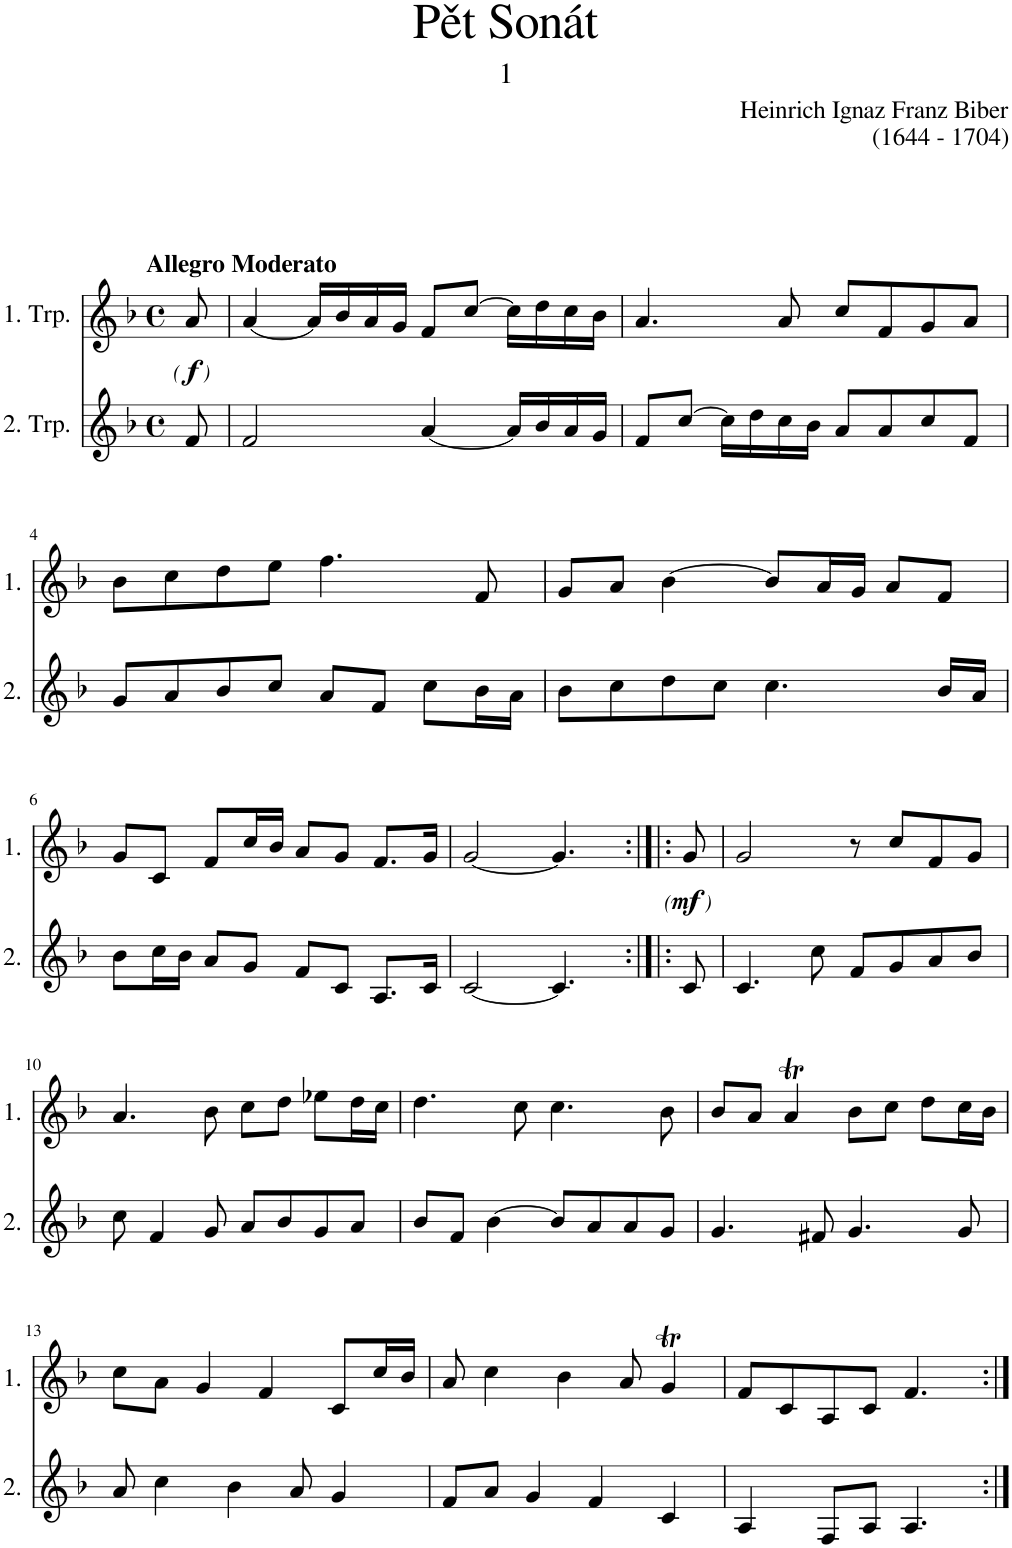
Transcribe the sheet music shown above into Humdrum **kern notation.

**kern	**kern	**dynam
*part2	*part1	*part1
*staff2	*staff1	*staff1
*I"2. Trp.	*I"1. Trp.	*
*clefG2	*clefG2	*
*ITrd1c2	*ITrd1c2	*
*k[b-]	*k[b-]	*
*M4/4	*M4/4	*
*met(c)	*met(c)	*
=1	=1	=1
!	!LO:TX:a:B:t=Allegro Moderato	!
!	!	!LO:DY:b
!	!	!LO:DY:n=1:b
!	!	!LO:DY:n=2:b
8f/	8a/	other-dynamics f other-dynamics
=2	=2	=2
2f/	[4a/	.
.	16a/LL]	.
.	16b-/	.
.	16a/	.
.	16g/JJ	.
[4a/	8f/L	.
.	[8cc/J	.
16a/LL]	16cc\LL]	.
16b-/	16dd\	.
16a/	16cc\	.
16g/JJ	16b-\JJ	.
=3	=3	=3
8f/L	4.a/	.
[8cc/J	.	.
16cc\LL]	.	.
16dd\	.	.
16cc\	8a/	.
16b-\JJ	.	.
8a/L	8cc/L	.
8a/	8f/	.
8cc/	8g/	.
8f/J	8a/J	.
!!LO:LB:g=z
=4	=4	=4
8g/L	8b-\L	.
8a/	8cc\	.
8b-/	8dd\	.
8cc/J	8ee\J	.
8a/L	4.ff\	.
8f/J	.	.
8cc\L	.	.
16b-\L	8f/	.
16a\JJ	.	.
=5	=5	=5
8b-\L	8g/L	.
8cc\	8a/J	.
8dd\	[4b-\	.
8cc\J	.	.
4.cc\	8b-/L]	.
.	16a/L	.
.	16g/JJ	.
.	8a/L	.
16b-/LL	8f/J	.
16a/JJ	.	.
!!LO:LB:g=z
=6	=6	=6
8b-\L	8g/L	.
16cc\L	8c/J	.
16b-\JJ	.	.
8a/L	8f/L	.
8g/J	16cc/L	.
.	16b-/JJ	.
8f/L	8a/L	.
8c/J	8g/J	.
8.A/L	8.f/L	.
16c/Jk	16g/Jk	.
=7	=7	=7
[2c/	[2g/	.
4.c/]	4.g/]	.
=8:|!|:	=8:|!|:	=8:|!|:
!	!	!LO:DY:b
!	!	!LO:DY:n=1:b
!	!	!LO:DY:n=2:b
8c/	8g/	other-dynamics mf other-dynamics
=9	=9	=9
4.c/	2g/	.
8cc\	.	.
8f/L	8r	.
8g/	8cc/L	.
8a/	8f/	.
8b-/J	8g/J	.
!!LO:LB:g=z
=10	=10	=10
8cc\	4.a/	.
4f/	.	.
8g/	8b-\	.
8a/L	8cc\L	.
8b-/	8dd\J	.
8g/	8ee-X\L	.
8a/J	16dd\L	.
.	16cc\JJ	.
=11	=11	=11
8b-/L	4.dd\	.
8f/J	.	.
[4b-\	.	.
.	8cc\	.
8b-/L]	4.cc\	.
8a/	.	.
8a/	.	.
8g/J	8b-\	.
=12	=12	=12
4.g/	8b-/L	.
.	8a/J	.
.	4at/	.
8f#X/	.	.
4.g/	8b-\L	.
.	8cc\J	.
.	8dd\L	.
8g/	16cc\L	.
.	16b-\JJ	.
!!LO:LB:g=z
=13	=13	=13
8a/	8cc\L	.
4cc\	8a\J	.
.	4g/	.
4b-\	.	.
.	4f/	.
8a/	.	.
4g/	8c/L	.
.	16cc/L	.
.	16b-/JJ	.
=14	=14	=14
8f/L	8a/	.
8a/J	4cc\	.
4g/	.	.
.	4b-\	.
4f/	.	.
.	8a/	.
4c/	4gT/	.
=15	=15	=15
4A/	8f/L	.
.	8c/	.
8F/L	8A/	.
8A/J	8c/J	.
4.A/	4.f/	.
=:|!	=:|!	=:|!
*-	*-	*-
